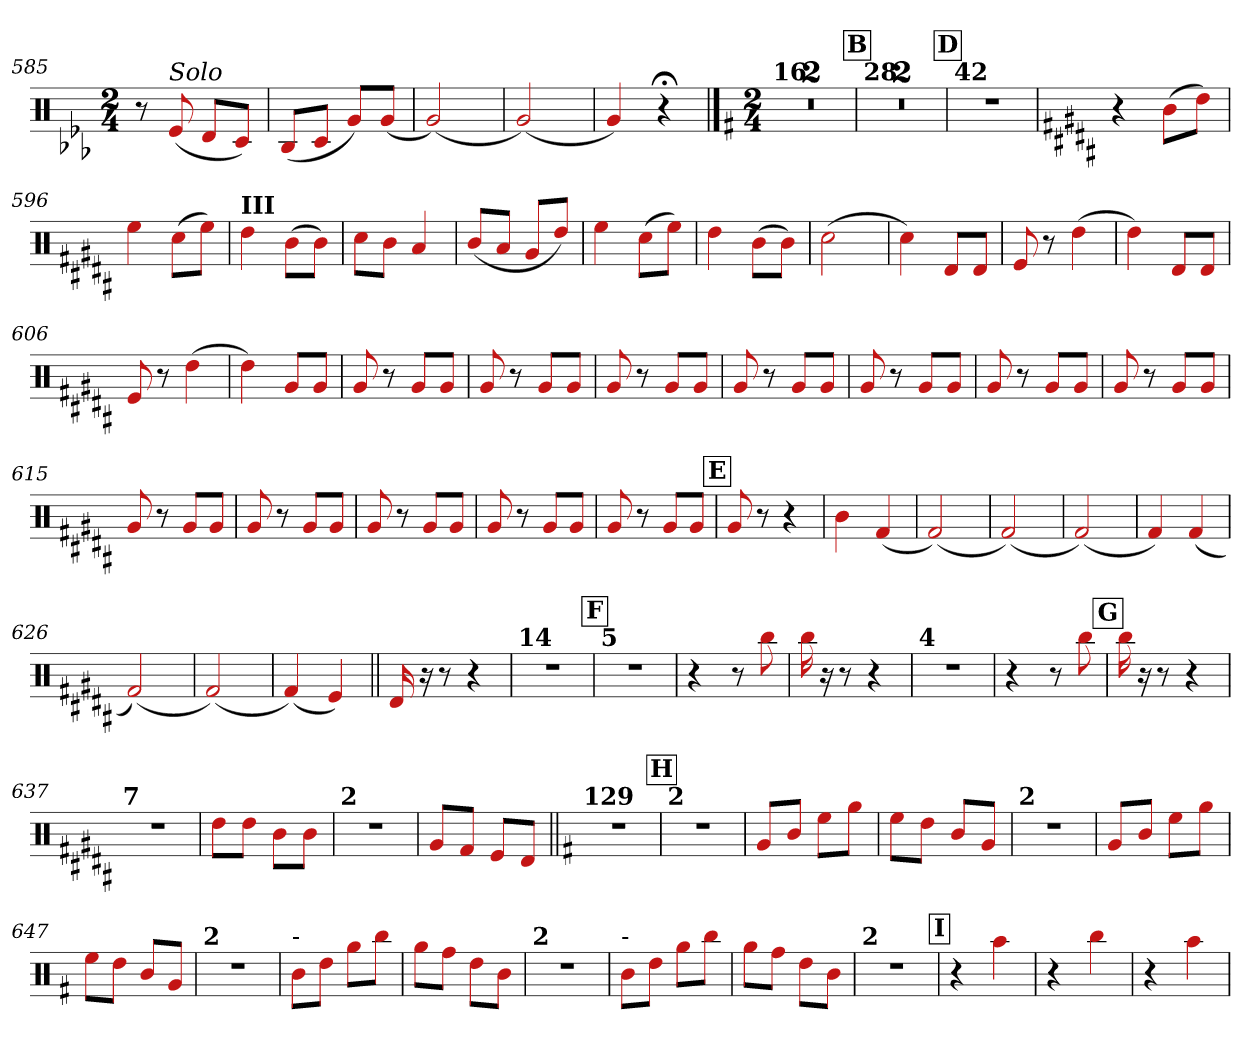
**kern
*part1
*staff1
*clefX
*k[b-e-a-]
*M2/4
=585
8r
!LO:TX:a:i:t=Solo
(8e/
8d/L
8c/J)
=586
(8Bn/L
8c/J
8g/L)
(8g/J
=587
(2g/)
!!LO:LB:g=z
=588
(2g/)
=589
4g/)
4r;<
!!LO:PB:g=z
==590
*k[f#]
*M2/4
!LO:TX:a:B:t=16
2r
=591
2r
!!LO:REH:place=s1:a:B:fs=13:t=B
=592
!LO:TX:a:B:t=28
2r
=593
2r
!!LO:REH:place=s1:a:B:fs=13:t=D
=594
!LO:TX:a:B:t=42
2r
=595
*k[f#c#g#d#a#]
4r
(8b\L
8dd\J)
=596
4ee\
(8cc\L
8ee\J)
=597
!LO:TX:a:B:t=III
4dd\
(8b\L
8b#X\J)
=598
8cc\L
8bn\J
4a/
=599
(8b/L
8a/J
8g/L
8dd/J)
=600
4ee\
(8cc\L
8ee\J)
!!LO:LB:g=z
=601
4dd\
(8b\L
8b#X\J)
=602
(2cc\
=603
4cc\)
8d/L
8d/J
=604
8e/
8r
(4dd\
=605
4dd\)
8d/L
8d/J
=606
8e/
8r
(4dd\
=607
4dd\)
8g/L
8g/J
=608
8g/
8r
8g/L
8g/J
=609
8g/
8r
8g/L
8g/J
=610
8g/
8r
8g/L
8g/J
!!LO:LB:g=z
=611
8g/
8r
8g/L
8g/J
=612
8g/
8r
8g/L
8g/J
=613
8g/
8r
8g/L
8g/J
=614
8g/
8r
8g/L
8g/J
=615
8g/
8r
8g/L
8g/J
=616
8g/
8r
8g/L
8g/J
=617
8g/
8r
8g/L
8g/J
=618
8g/
8r
8g/L
8g/J
!!LO:LB:g=z
=619
8g/
8r
8g/L
8g/J
!!LO:REH:place=s1:a:B:fs=13:t=E
=620
8gn/
8r
4r
=621
4b\
(4f/
=622
(2f/)
=623
(2f/)
=624
(2f/)
=625
4f/)
(4f/
=626
(2f/)
=627
(2f/)
=628
(4f/)
4e/)
=629||
16dn/
16r
8r
4r
=630
!LO:TX:a:B:t=14
2r
!!LO:REH:place=s1:a:B:fs=13:t=F
=631
!LO:TX:a:B:t=5
2r
!!LO:LB:g=z
=632
4r
8r
8bb-X\
=633
16bb-X\
16r
8r
4r
=634
!LO:TX:a:B:t=4
2r
=635
4r
8r
8bb-X\
!!LO:REH:place=s1:a:B:fs=13:t=G
=636
16bb-X\
16r
8r
4r
=637
!LO:TX:a:B:t=7
2r
=638
8ddn\L
8dd\J
8b\L
8b\J
=639
!LO:TX:a:B:t=2
2r
=640
8gn/L
8f#X/J
8en/L
8dn/J
=641||
*k[f#]
!LO:TX:a:B:t=129
2r
!!LO:REH:place=s1:a:B:fs=13:t=H
=642
!LO:TX:a:B:t=2
2r
!!LO:LB:g=z
=643
8g/L
8b/J
8ee\L
8gg\J
=644
8ee\L
8dd\J
8b/L
8g/J
=645
!LO:TX:a:B:t=2
2r
=646
8g/L
8b/J
8ee\L
8gg\J
=647
8ee\L
8dd\J
8b/L
8g/J
=648
!LO:TX:a:B:t=2
2r
=649
!LO:TX:a:t=-
8b\L
8dd#X\J
8gg#X\L
8bb\J
=650
8gg#X\L
8ff\J
8dd#X\L
8b\J
=651
!LO:TX:a:B:t=2
2r
=652
!LO:TX:a:t=-
8b\L
8dd#X\J
8gg#X\L
8bb\J
!!LO:LB:g=z
=653
8gg#X\L
8ff\J
8dd#X\L
8b\J
=654
!LO:TX:a:B:t=2
2r
!!LO:REH:place=s1:a:B:fs=13:t=I
=655
4r
4aa\
=656
4r
4bb\
=657
4r
4aa\
=
*-
